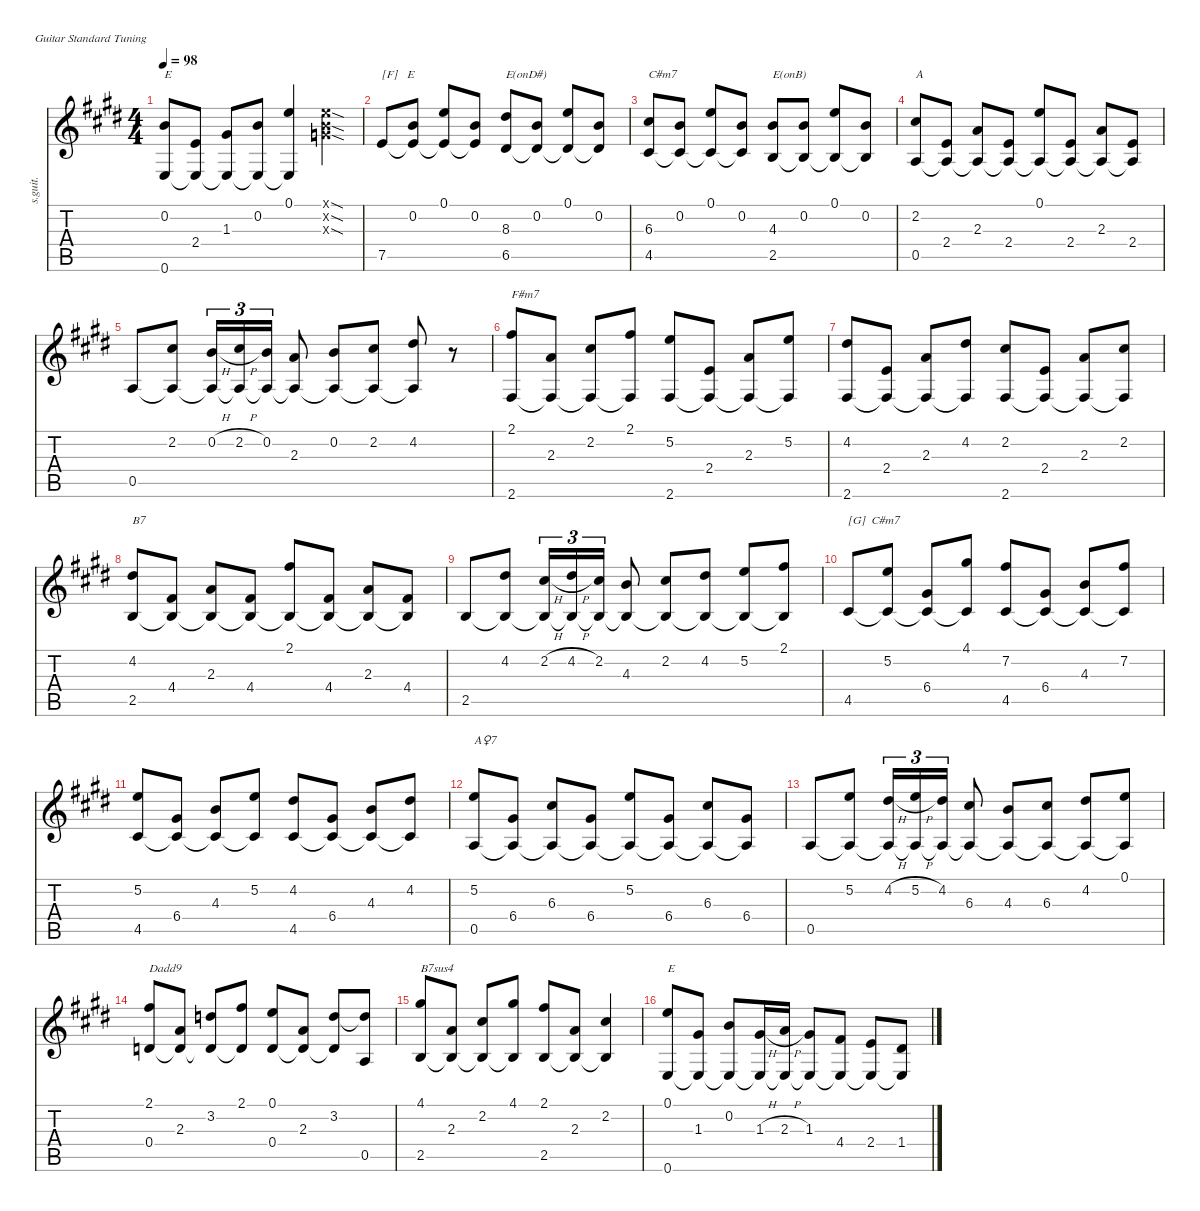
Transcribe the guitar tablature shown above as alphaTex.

\defaultSystemsLayout 4
\hideDynamics
\bracketExtendMode nobrackets
\otherSystemsTrackNameOrientation horizontal
\track ("Rhythm" "s.guit.") {instrument acousticguitarsteel}
\staff {score tabs}
\tuning (E4 B3 G3 D3 A2 E2)
\ts (4 4)
\tempo 98
\clef g2
\ks e
(0.2{acc forcenatural} 0.6{acc forcenatural}).8{txt "E" dy f} (2.4{acc forcenatural} 0.6{t acc forcenatural}).8 (1.3{acc #} 0.6{t acc forcenatural}).8 (0.2{acc forcenatural} 0.6{t acc forcenatural}).8 (0.1{acc forcenatural} 0.6{t acc forcenatural}).4 (0.1{sod x acc forcenatural} 0.2{sod x acc forcenatural} 0.3{sod x acc forcenatural}).4 |
7.5{acc forcenatural}.8{txt "[F]   E"} (0.2{acc forcenatural} 7.5{t acc forcenatural}).8 (0.1{acc forcenatural} 7.5{t acc forcenatural}).8 (0.2{acc forcenatural} 7.5{t acc forcenatural}).8 (8.3{acc #} 6.5{acc #}).8{txt "E(onD#)"} (0.2{acc forcenatural} 6.5{t acc #}).8 (0.1{acc forcenatural} 6.5{t acc #}).8 (0.2{acc forcenatural} 6.5{t acc #}).8 |
(6.3{acc #} 4.5{acc #}).8{txt "C#m7"} (0.2{acc forcenatural} 4.5{t acc #}).8 (0.1{acc forcenatural} 4.5{t acc #}).8 (0.2{acc forcenatural} 4.5{t acc #}).8 (4.3{acc forcenatural} 2.5{acc forcenatural}).8{txt "E(onB)"} (0.2{acc forcenatural} 2.5{t acc forcenatural}).8 (0.1{acc forcenatural} 2.5{t acc forcenatural}).8 (0.2{acc forcenatural} 2.5{t acc forcenatural}).8 |
(2.2{acc #} 0.5{acc forcenatural}).8{txt "A"} (2.4{acc forcenatural} 0.5{t acc forcenatural}).8 (2.3{acc forcenatural} 0.5{t acc forcenatural}).8 (2.4{acc forcenatural} 0.5{t acc forcenatural}).8 (0.1{acc forcenatural} 0.5{t acc forcenatural}).8 (2.4{acc forcenatural} 0.5{t acc forcenatural}).8 (2.3{acc forcenatural} 0.5{t acc forcenatural}).8 (2.4{acc forcenatural} 0.5{t acc forcenatural}).8 |
0.5{acc forcenatural}.8 (2.2{acc #} 0.5{t acc forcenatural}).8 (0.2{h acc forcenatural} 0.5{t acc forcenatural}).16{tu (3 2)} (2.2{h acc #} 0.5{t acc forcenatural}).16{tu (3 2)} (0.2{acc forcenatural} 0.5{t acc forcenatural}).16{tu (3 2)} (2.3{acc forcenatural} 0.5{t acc forcenatural}).8 (0.2{acc forcenatural} 0.5{t acc forcenatural}).8 (2.2{acc #} 0.5{t acc forcenatural}).8 (4.2{acc #} 0.5{t acc forcenatural}).8 r.8 |
(2.1{acc #} 2.6{acc #}).8{txt "F#m7"} (2.3{acc forcenatural} 2.6{t acc #}).8 (2.2{acc #} 2.6{t acc #}).8 (2.1{acc #} 2.6{t acc #}).8 (5.2{acc forcenatural} 2.6{acc #}).8 (2.4{acc forcenatural} 2.6{t acc #}).8 (2.3{acc forcenatural} 2.6{t acc #}).8 (5.2{acc forcenatural} 2.6{t acc #}).8 |
(4.2{acc #} 2.6{acc #}).8 (2.4{acc forcenatural} 2.6{t acc #}).8 (2.3{acc forcenatural} 2.6{t acc #}).8 (4.2{acc #} 2.6{t acc #}).8 (2.2{acc #} 2.6{acc #}).8 (2.4{acc forcenatural} 2.6{t acc #}).8 (2.3{acc forcenatural} 2.6{t acc #}).8 (2.2{acc #} 2.6{t acc #}).8 |
(4.2{acc #} 2.5{acc forcenatural}).8{txt "B7"} (4.4{acc #} 2.5{t acc forcenatural}).8 (2.3{acc forcenatural} 2.5{t acc forcenatural}).8 (4.4{acc #} 2.5{t acc forcenatural}).8 (2.1{acc #} 2.5{t acc forcenatural}).8 (4.4{acc #} 2.5{t acc forcenatural}).8 (2.3{acc forcenatural} 2.5{t acc forcenatural}).8 (4.4{acc #} 2.5{t acc forcenatural}).8 |
2.5{acc forcenatural}.8 (4.2{acc #} 2.5{t acc forcenatural}).8 (2.2{h acc #} 2.5{t acc forcenatural}).16{tu (3 2)} (4.2{h acc #} 2.5{t acc forcenatural}).16{tu (3 2)} (2.2{acc #} 2.5{t acc forcenatural}).16{tu (3 2)} (4.3{acc forcenatural} 2.5{t acc forcenatural}).8 (2.2{acc #} 2.5{t acc forcenatural}).8 (4.2{acc #} 2.5{t acc forcenatural}).8 (5.2{acc forcenatural} 2.5{t acc forcenatural}).8 (2.1{acc #} 2.5{t acc forcenatural}).8 |
4.5{acc #}.8{txt "[G]  C#m7"} (5.2{acc forcenatural} 4.5{t acc #}).8 (6.4{acc #} 4.5{t acc #}).8 (4.1{acc #} 4.5{t acc #}).8 (7.2{acc #} 4.5{acc #}).8 (6.4{acc #} 4.5{t acc #}).8 (4.3{acc forcenatural} 4.5{t acc #}).8 (7.2{acc #} 4.5{t acc #}).8 |
(5.2{acc forcenatural} 4.5{acc #}).8 (6.4{acc #} 4.5{t acc #}).8 (4.3{acc forcenatural} 4.5{t acc #}).8 (5.2{acc forcenatural} 4.5{t acc #}).8 (4.2{acc #} 4.5{acc #}).8 (6.4{acc #} 4.5{t acc #}).8 (4.3{acc forcenatural} 4.5{t acc #}).8 (4.2{acc #} 4.5{t acc #}).8 |
(5.2{acc forcenatural} 0.5{acc forcenatural}).8{txt "A♀7"} (6.4{acc #} 0.5{t acc forcenatural}).8 (6.3{acc #} 0.5{t acc forcenatural}).8 (6.4{acc #} 0.5{t acc forcenatural}).8 (5.2{acc forcenatural} 0.5{t acc forcenatural}).8 (6.4{acc #} 0.5{t acc forcenatural}).8 (6.3{acc #} 0.5{t acc forcenatural}).8 (6.4{acc #} 0.5{t acc forcenatural}).8 |
0.5{acc forcenatural}.8 (5.2{acc forcenatural} 0.5{t acc forcenatural}).8 (4.2{h acc #} 0.5{t acc forcenatural}).16{tu (3 2)} (5.2{h acc forcenatural} 0.5{t acc forcenatural}).16{tu (3 2)} (4.2{acc #} 0.5{t acc forcenatural}).16{tu (3 2)} (6.3{acc #} 0.5{t acc forcenatural}).8 (4.3{acc forcenatural} 0.5{t acc forcenatural}).8 (6.3{acc #} 0.5{t acc forcenatural}).8 (4.2{acc #} 0.5{t acc forcenatural}).8 (0.1{acc forcenatural} 0.5{t acc forcenatural}).8 |
(2.1{acc #} 0.4{acc forcenatural}).8{txt "Dadd9"} (2.3{acc forcenatural} 0.4{t acc forcenatural}).8 (3.2{acc forcenatural} 0.4{t acc forcenatural}).8 (2.1{acc #} 0.4{t acc forcenatural}).8 (0.1{acc forcenatural} 0.4{acc forcenatural}).8 (2.3{acc forcenatural} 0.4{t acc forcenatural}).8 (3.2{acc forcenatural} 0.4{t acc forcenatural}).8 (3.2{t acc forcenatural} 0.5{acc forcenatural}).8 |
(4.1{acc #} 2.5{acc forcenatural}).8{txt "B7sus4"} (2.3{acc forcenatural} 2.5{t acc forcenatural}).8 (2.2{acc #} 2.5{t acc forcenatural}).8 (4.1{acc #} 2.5{t acc forcenatural}).8 (2.1{acc #} 2.5{acc forcenatural}).8 (2.3{acc forcenatural} 2.5{t acc forcenatural}).8 (2.2{acc #} 2.5{t acc forcenatural}).4 |
(0.1{acc forcenatural} 0.6{acc forcenatural}).8{txt "E"} (1.3{acc #} 0.6{t acc forcenatural}).8 (0.2{acc forcenatural} 0.6{t acc forcenatural}).8 (1.3{h acc #} 0.6{t acc forcenatural}).16 (2.3{h acc forcenatural} 0.6{t acc forcenatural}).16 (1.3{acc #} 0.6{t acc forcenatural}).8 (4.4{acc #} 0.6{t acc forcenatural}).8 (2.4{acc forcenatural} 0.6{t acc forcenatural}).8 (1.4{acc #} 0.6{t acc forcenatural}).8
